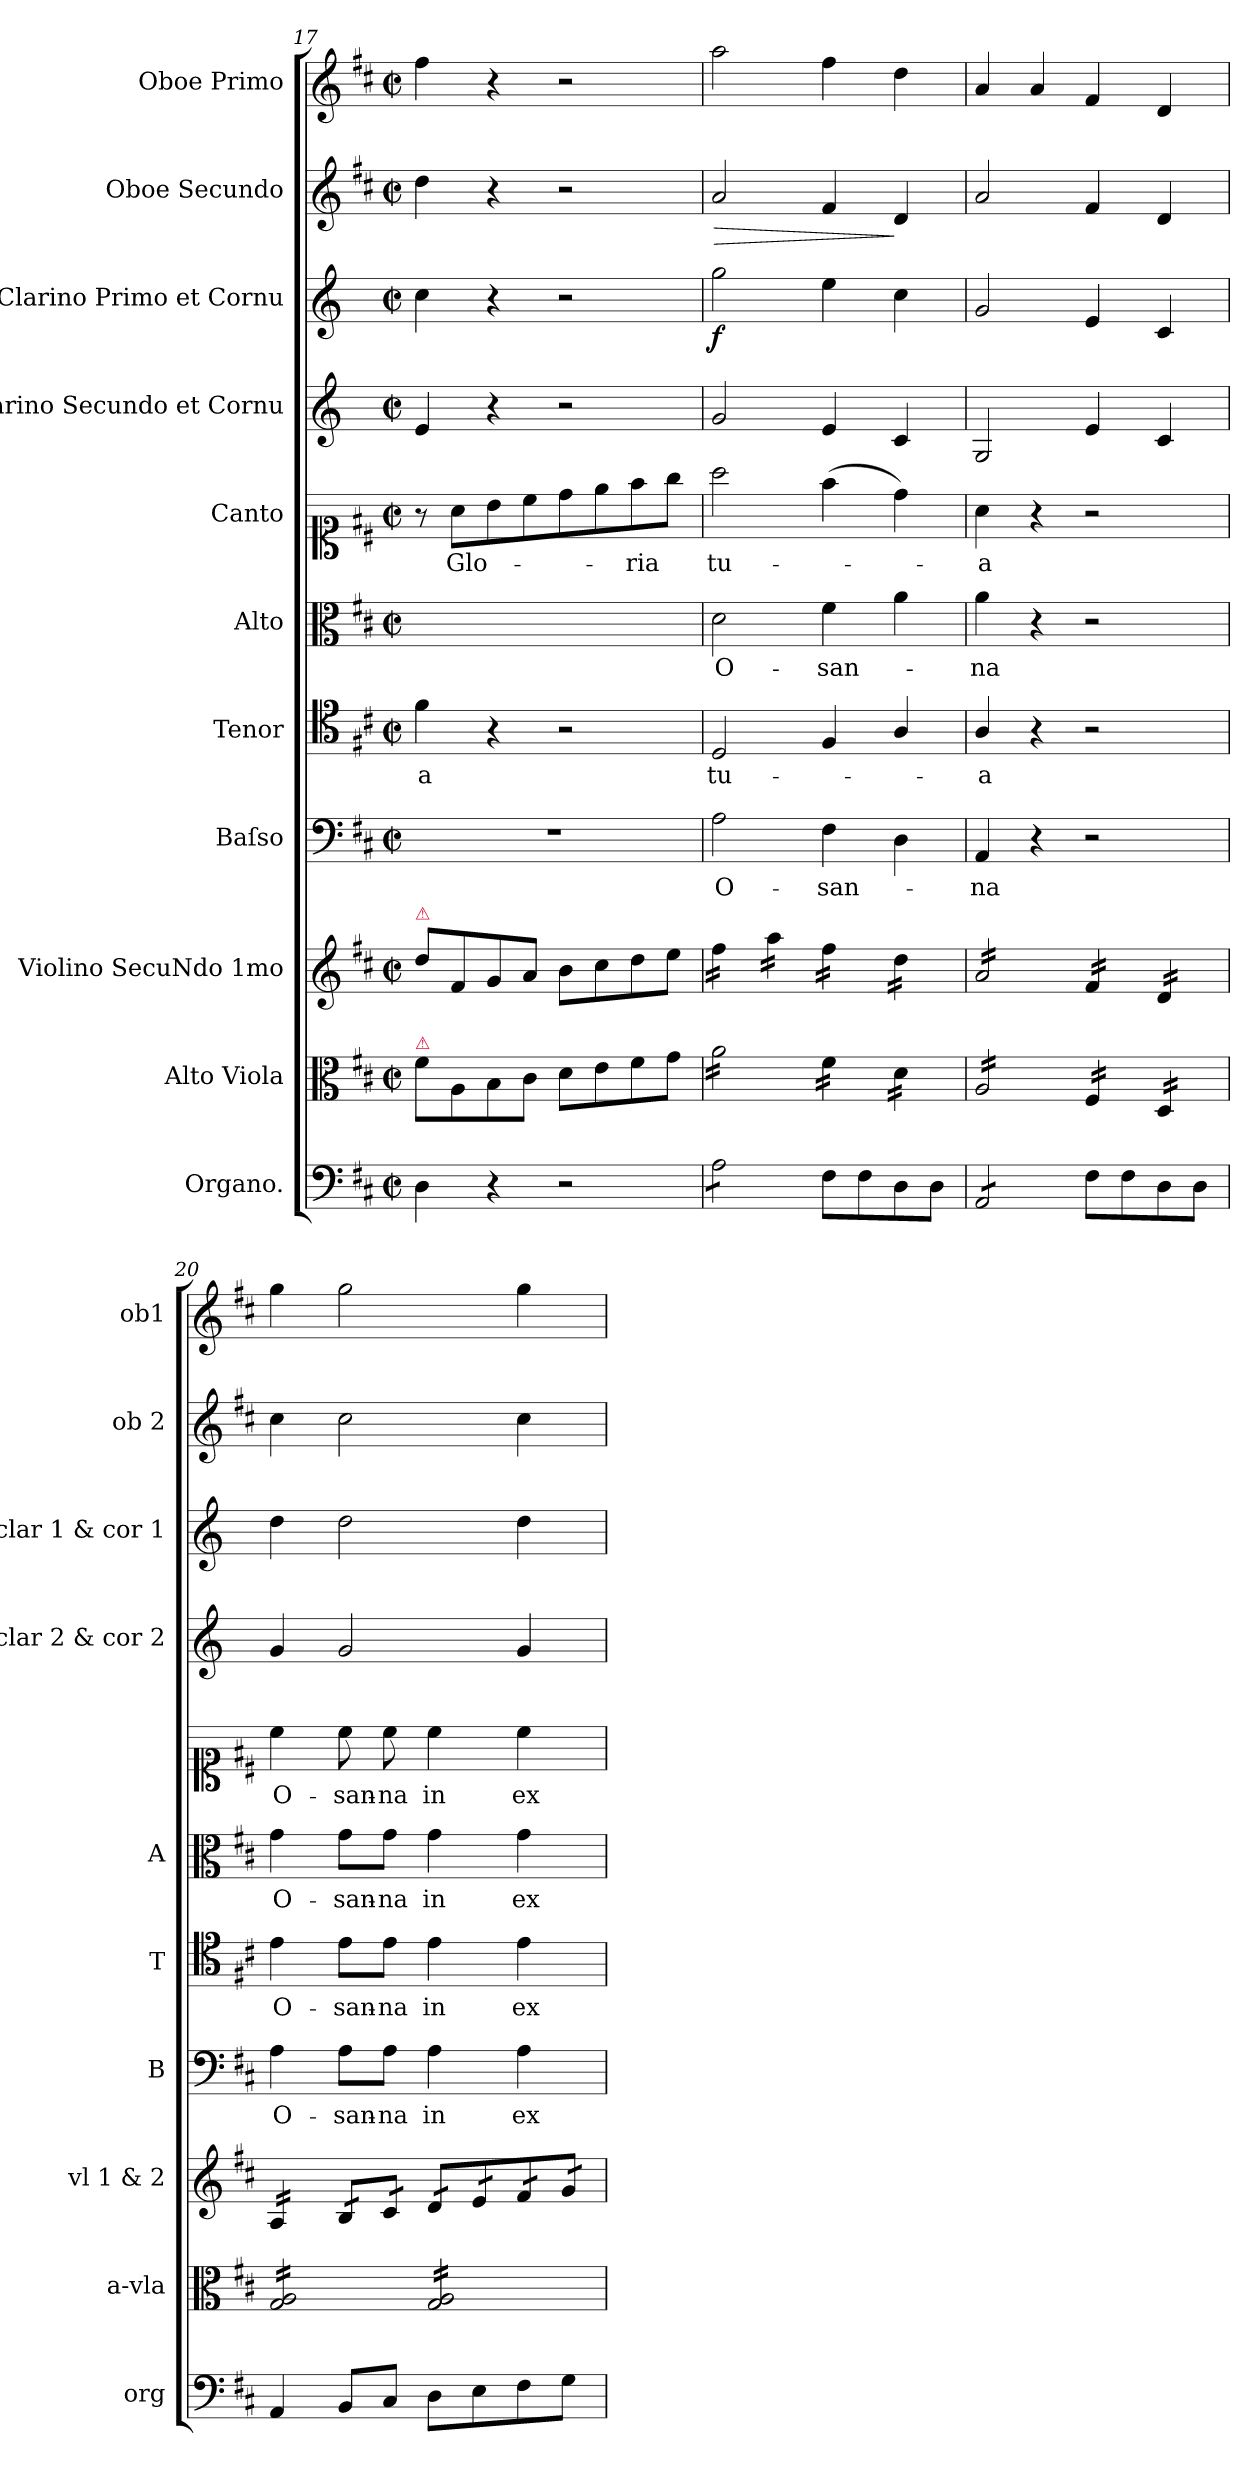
**kern	**dynam	**kern	**kern	**kern	**text	**kern	**text	**kern	**text	**dynam	**kern	**text	**kern	**dynam	**kern	**dynam	**kern	**dynam	**kern
*part11	*part11	*part10	*part9	*part8	*part8	*part7	*part7	*part6	*part6	*part6	*part5	*part5	*part4	*part4	*part3	*part3	*part2	*part2	*part1
*staff11	*staff11	*staff10	*staff9	*staff8	*staff8	*staff7	*staff7	*staff6	*staff6	*staff6	*staff5	*staff5	*staff4	*staff4	*staff3	*staff3	*staff2	*staff2	*staff1
*I"Organo.	*	*I"Alto Viola	*I"Violino SecuNdo 1mo	*I"Baſso	*	*I"Tenor	*	*I"Alto	*	*	*I"Canto	*	*I"Clarino Secundo et Cornu	*	*I"Clarino Primo et Cornu	*	*I"Oboe Secundo	*	*I"Oboe Primo
*I'org	*	*I'a-vla	*I'vl 1 & 2	*I'B	*	*I'T	*	*I'A	*	*	*	*	*I'clar 2 & cor 2	*	*I'clar 1 & cor 1	*	*I'ob 2	*	*I'ob1
*clefF4	*	*clefC3	*clefG2	*clefF4	*	*clefC4	*	*clefC3	*	*	*clefC1	*	*clefG2	*	*clefG2	*	*clefG2	*	*clefG2
*	*	*	*	*	*	*	*	*	*	*	*	*	*ITrd-1c-2	*	*ITrd-1c-2	*	*	*	*
*k[f#c#]	*	*k[f#c#]	*k[f#c#]	*k[f#c#]	*	*k[f#c#]	*	*k[f#c#]	*	*	*k[f#c#]	*	*k[f#c#]	*	*k[f#c#]	*	*k[f#c#]	*	*k[f#c#]
*D:	*	*D:	*D:	*D:	*	*D:	*	*D:	*	*	*D:	*	*D:	*	*D:	*	*D:	*	*D:
*M2/2	*	*M2/2	*M2/2	*M2/2	*	*M2/2	*	*M2/2	*	*	*M2/2	*	*M2/2	*	*M2/2	*	*M2/2	*	*M2/2
*met(c|)	*	*met(c|)	*met(c|)	*met(c|)	*	*met(c|)	*	*met(c|)	*	*	*met(c|)	*	*met(c|)	*	*met(c|)	*	*met(c|)	*	*met(c|)
=17	=17	=17	=17	=17	=17	=17	=17	=17	=17	=17	=17	=17	=17	=17	=17	=17	=17	=17	=17
!	!	!	!LO:TX:a:color=crimson:t=⚠	!	!	!	!	!	!	!	!	!	!	!	!	!	!	!	!
!	!	!LO:TX:a:color=crimson:t=⚠	!	!	!	!	!	!	!	!	!	!	!	!	!	!	!	!	!
4D\	.	8f#\L	8dd\L	1r	.	4f#\	-a	1ryy	.	.	8r	.	4f#/	.	4dd\	.	4dd\	.	4ff#\
.	.	8A\	8f#/	.	.	.	.	.	.	.	8a\L	Glo-	.	.	.	.	.	.	.
4r	.	8B\	8g/	.	.	4r	.	.	.	.	8b\	.	4r	.	4r	.	4r	.	4r
.	.	8c#\J	8a/J	.	.	.	.	.	.	.	8cc#\	.	.	.	.	.	.	.	.
2r	.	8d\L	8b\L	.	.	2r	.	.	.	.	8dd\	.	2r	.	2r	.	2r	.	2r
.	.	8e\	8cc#\	.	.	.	.	.	.	.	8ee\	.	.	.	.	.	.	.	.
.	.	8f#\	8dd\	.	.	.	.	.	.	.	8ff#\	-ria	.	.	.	.	.	.	.
.	.	8g\J	8ee\J	.	.	.	.	.	.	.	8gg\J	.	.	.	.	.	.	.	.
=18	=18	=18	=18	=18	=18	=18	=18	=18	=18	=18	=18	=18	=18	=18	=18	=18	=18	=18	=18
!	!	!	!	!	!	!	!	!	!	!LO:DY:a	!	!	!	!	!	!	!	!LO:HP:b	!
*tremolo	*	*	*	*	*	*	*	*	*	*	*	*	*	*	*	*	*	*	*
*	*	*tremolo	*	*	*	*	*	*	*	*	*	*	*	*	*	*	*	*	*
*	*	*	*tremolo	*	*	*	*	*	*	*	*	*	*	*	*	*	*	*	*
8A\L	for	16a\LL	16ff#\LL	2A\	O-	2D/	tu-	2d\	O-	for	2aa\	tu-	2a/	for	2aa\	f.	2a/	>	2aa\
.	.	16a\	16ff#\	.	.	.	.	.	.	.	.	.	.	.	.	.	.	.	.
8A\	.	16a\	16ff#\	.	.	.	.	.	.	.	.	.	.	.	.	.	.	.	.
.	.	16a\	16ff#\JJ	.	.	.	.	.	.	.	.	.	.	.	.	.	.	.	.
8A\	.	16a\	16aa\LL	.	.	.	.	.	.	.	.	.	.	.	.	.	.	.	.
.	.	16a\	16aa\	.	.	.	.	.	.	.	.	.	.	.	.	.	.	.	.
8A\J	.	16a\	16aa\	.	.	.	.	.	.	.	.	.	.	.	.	.	.	.	.
*Xtremolo	*	*	*	*	*	*	*	*	*	*	*	*	*	*	*	*	*	*	*
.	.	16a\JJ	16aa\JJ	.	.	.	.	.	.	.	.	.	.	.	.	.	.	.	.
8F#\L	.	16f#\LL	16ff#\LL	4F#\	-san-	4F#/	.	4f#\	-san-	.	(4ff#\	.	4f#/	.	4ff#\	.	4f#/	.	4ff#\
.	.	16f#\	16ff#\	.	.	.	.	.	.	.	.	.	.	.	.	.	.	.	.
8F#\	.	16f#\	16ff#\	.	.	.	.	.	.	.	.	.	.	.	.	.	.	.	.
.	.	16f#\JJ	16ff#\JJ	.	.	.	.	.	.	.	.	.	.	.	.	.	.	.	.
8D\	.	16d\LL	16dd\LL	4D\	.	4A/	.	4a\	.	.	4dd\)	.	4d/	.	4dd\	.	4d/	]	4dd\
.	.	16d\	16dd\	.	.	.	.	.	.	.	.	.	.	.	.	.	.	.	.
8D\J	.	16d\	16dd\	.	.	.	.	.	.	.	.	.	.	.	.	.	.	.	.
.	.	16d\JJ	16dd\JJ	.	.	.	.	.	.	.	.	.	.	.	.	.	.	.	.
=19	=19	=19	=19	=19	=19	=19	=19	=19	=19	=19	=19	=19	=19	=19	=19	=19	=19	=19	=19
*tremolo	*	*	*	*	*	*	*	*	*	*	*	*	*	*	*	*	*	*	*
8AA/L	.	16A/LL	16a/LL	4AA/	-na	4A/	-a	4a\	-na	.	4a\	-a	2A/	.	2a/	.	2a/	.	4a/
.	.	16A/	16a/	.	.	.	.	.	.	.	.	.	.	.	.	.	.	.	.
8AA/	.	16A/	16a/	.	.	.	.	.	.	.	.	.	.	.	.	.	.	.	.
.	.	16A/	16a/	.	.	.	.	.	.	.	.	.	.	.	.	.	.	.	.
8AA/	.	16A/	16a/	4r	.	4r	.	4r	.	.	4r	.	.	.	.	.	.	.	4a/
.	.	16A/	16a/	.	.	.	.	.	.	.	.	.	.	.	.	.	.	.	.
8AA/J	.	16A/	16a/	.	.	.	.	.	.	.	.	.	.	.	.	.	.	.	.
*Xtremolo	*	*	*	*	*	*	*	*	*	*	*	*	*	*	*	*	*	*	*
.	.	16A/JJ	16a/JJ	.	.	.	.	.	.	.	.	.	.	.	.	.	.	.	.
8F#\L	.	16F#/LL	16f#/LL	2r	.	2r	.	2r	.	.	2r	.	4f#/	.	4f#/	.	4f#/	.	4f#/
.	.	16F#/	16f#/	.	.	.	.	.	.	.	.	.	.	.	.	.	.	.	.
8F#\	.	16F#/	16f#/	.	.	.	.	.	.	.	.	.	.	.	.	.	.	.	.
.	.	16F#/JJ	16f#/JJ	.	.	.	.	.	.	.	.	.	.	.	.	.	.	.	.
8D\	.	16D/LL	16d/LL	.	.	.	.	.	.	.	.	.	4d/	.	4d/	.	4d/	.	4d/
.	.	16D/	16d/	.	.	.	.	.	.	.	.	.	.	.	.	.	.	.	.
8D\J	.	16D/	16d/	.	.	.	.	.	.	.	.	.	.	.	.	.	.	.	.
.	.	16D/JJ	16d/JJ	.	.	.	.	.	.	.	.	.	.	.	.	.	.	.	.
=20	=20	=20	=20	=20	=20	=20	=20	=20	=20	=20	=20	=20	=20	=20	=20	=20	=20	=20	=20
4AA/	.	16G/ 16A/LL	16A/LL	4A\	O-	4e\	O-	4g\	O-	.	4cc#\	O-	4a/	.	4ee\	.	4cc#\	.	4gg\
.	.	16G/ 16A/	16A/	.	.	.	.	.	.	.	.	.	.	.	.	.	.	.	.
.	.	16G/ 16A/	16A/	.	.	.	.	.	.	.	.	.	.	.	.	.	.	.	.
.	.	16G/ 16A/	16A/JJ	.	.	.	.	.	.	.	.	.	.	.	.	.	.	.	.
8BB/L	.	16G/ 16A/	16B/LL	8A\L	-san-	8e\L	-san-	8g\L	-san-	.	8cc#\	-san-	2a/	.	2ee\	.	2cc#\	.	2gg\
.	.	16G/ 16A/	16B/	.	.	.	.	.	.	.	.	.	.	.	.	.	.	.	.
8C#/J	.	16G/ 16A/	16c#/	8A\J	-na	8e\J	-na	8g\J	-na	.	8cc#\	-na	.	.	.	.	.	.	.
.	.	16G/ 16A/JJ	16c#/JJ	.	.	.	.	.	.	.	.	.	.	.	.	.	.	.	.
8D\L	.	16G/ 16A/LL	16d/LL	4A\	in	4e\	in	4g\	in	.	4cc#\	in	.	.	.	.	.	.	.
.	.	16G/ 16A/	16d/	.	.	.	.	.	.	.	.	.	.	.	.	.	.	.	.
8E\	.	16G/ 16A/	16e/	.	.	.	.	.	.	.	.	.	.	.	.	.	.	.	.
.	.	16G/ 16A/	16e/	.	.	.	.	.	.	.	.	.	.	.	.	.	.	.	.
8F#\	.	16G/ 16A/	16f#/	4A\	ex-	4e\	ex-	4g\	ex-	.	4cc#\	ex-	4a/	.	4ee\	.	4cc#\	.	4gg\
.	.	16G/ 16A/	16f#/	.	.	.	.	.	.	.	.	.	.	.	.	.	.	.	.
8G\J	.	16G/ 16A/	16g/	.	.	.	.	.	.	.	.	.	.	.	.	.	.	.	.
.	.	16G/ 16A/JJ	16g/JJ	.	.	.	.	.	.	.	.	.	.	.	.	.	.	.	.
*	*	*	*Xtremolo	*	*	*	*	*	*	*	*	*	*	*	*	*	*	*	*
*	*	*Xtremolo	*	*	*	*	*	*	*	*	*	*	*	*	*	*	*	*	*
=	=	=	=	=	=	=	=	=	=	=	=	=	=	=	=	=	=	=	=
*-	*-	*-	*-	*-	*-	*-	*-	*-	*-	*-	*-	*-	*-	*-	*-	*-	*-	*-	*-
